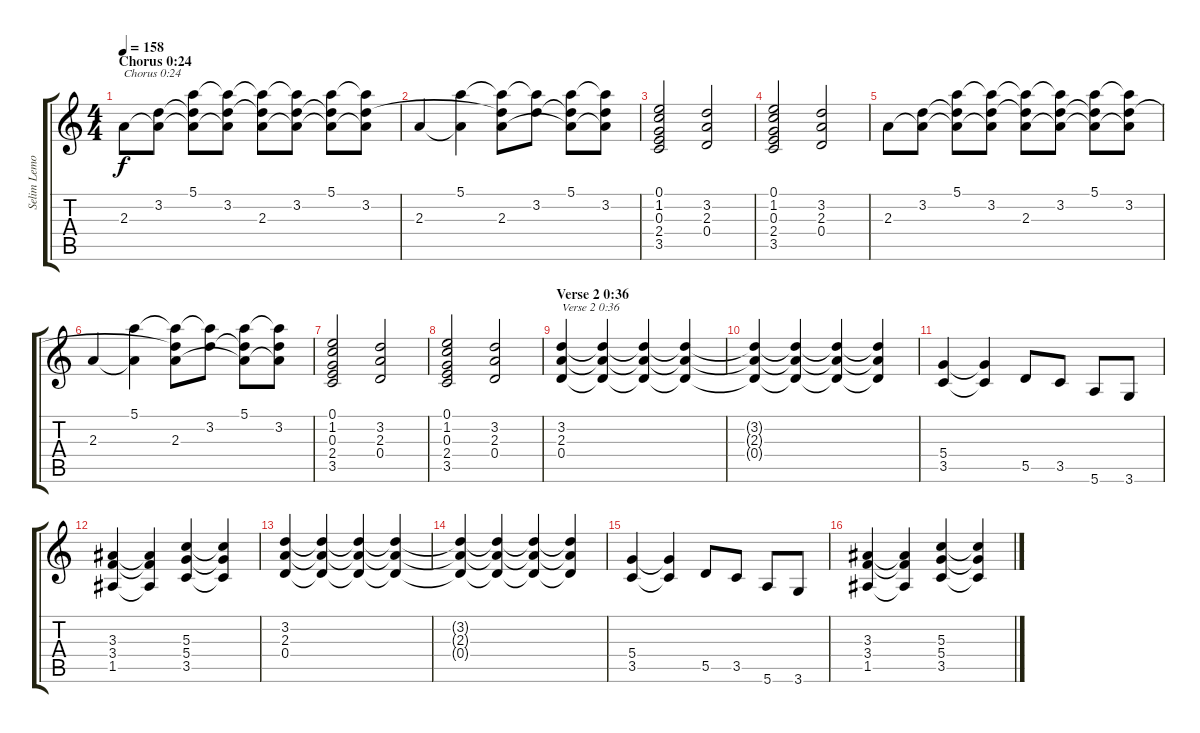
\track ("Selim Lemouchi" "Selim Lemo") {instrument overdrivenguitar}
\staff {score tabs}
\tuning (E4 B3 G3 D3 A2 E2) {hide}
\ts (4 4)
\section ("" "Chorus 0:24")
\tempo 158
\clef g2
\ks c
2.3.8{txt "Chorus 0:24" dy f instrument electricguitarjazz} (3.2 2.3{t}).8 (5.1 3.2{t} 2.3{t}).8 (5.1{t} 3.2 2.3{t}).8 (5.1{t} 3.2{t} 2.3).8 (5.1{t} 3.2 2.3{t}).8 (5.1 3.2{t} 2.3{t}).8 (5.1{t} 3.2 2.3{t}).8 |
2.3.4 (5.1 2.3{t}).4 (5.1{t} 3.2{t} 2.3).8 (5.1{t} 3.2).8 (5.1 3.2{t} 2.3{t}).8 (5.1{t} 3.2 2.3{t}).8 |
(0.1 1.2 0.3 2.4 3.5).2 (3.2 2.3 0.4).2 |
(0.1 1.2 0.3 2.4 3.5).2 (3.2 2.3 0.4).2 |
2.3.8 (3.2 2.3{t}).8 (5.1 3.2{t} 2.3{t}).8 (5.1{t} 3.2 2.3{t}).8 (5.1{t} 3.2{t} 2.3).8 (5.1{t} 3.2 2.3{t}).8 (5.1 3.2{t} 2.3{t}).8 (5.1{t} 3.2 2.3{t}).8 |
2.3.4 (5.1 2.3{t}).4 (5.1{t} 3.2{t} 2.3).8 (5.1{t} 3.2).8 (5.1 3.2{t} 2.3{t}).8 (5.1{t} 3.2 2.3{t}).8 |
(0.1 1.2 0.3 2.4 3.5).2 (3.2 2.3 0.4).2 |
(0.1 1.2 0.3 2.4 3.5).2 (3.2 2.3 0.4).2 |
\section ("" "Verse 2 0:36")
(3.2 2.3 0.4).4{txt "Verse 2 0:36" instrument overdrivenguitar} (3.2{t} 2.3{t} 0.4{t}).4 (3.2{t} 2.3{t} 0.4{t}).4 (3.2{t} 2.3{t} 0.4{t}).4 |
(3.2{t} 2.3{t} 0.4{t}).4 (3.2{t} 2.3{t} 0.4{t}).4 (3.2{t} 2.3{t} 0.4{t}).4 (3.2{t} 2.3{t} 0.4{t}).4 |
(5.4 3.5).4 (5.4{t} 3.5{t}).4 5.5.8 3.5.8 5.6.8 3.6.8 |
(3.3 3.4 1.5).4 (3.3{t} 3.4{t} 1.5{t}).4 (5.3 5.4 3.5).4 (5.3{t} 5.4{t} 3.5{t}).4 |
(3.2 2.3 0.4).4 (3.2{t} 2.3{t} 0.4{t}).4 (3.2{t} 2.3{t} 0.4{t}).4 (3.2{t} 2.3{t} 0.4{t}).4 |
(3.2{t} 2.3{t} 0.4{t}).4 (3.2{t} 2.3{t} 0.4{t}).4 (3.2{t} 2.3{t} 0.4{t}).4 (3.2{t} 2.3{t} 0.4{t}).4 |
(5.4 3.5).4 (5.4{t} 3.5{t}).4 5.5.8 3.5.8 5.6.8 3.6.8 |
(3.3 3.4 1.5).4 (3.3{t} 3.4{t} 1.5{t}).4 (5.3 5.4 3.5).4 (5.3{t} 5.4{t} 3.5{t}).4
